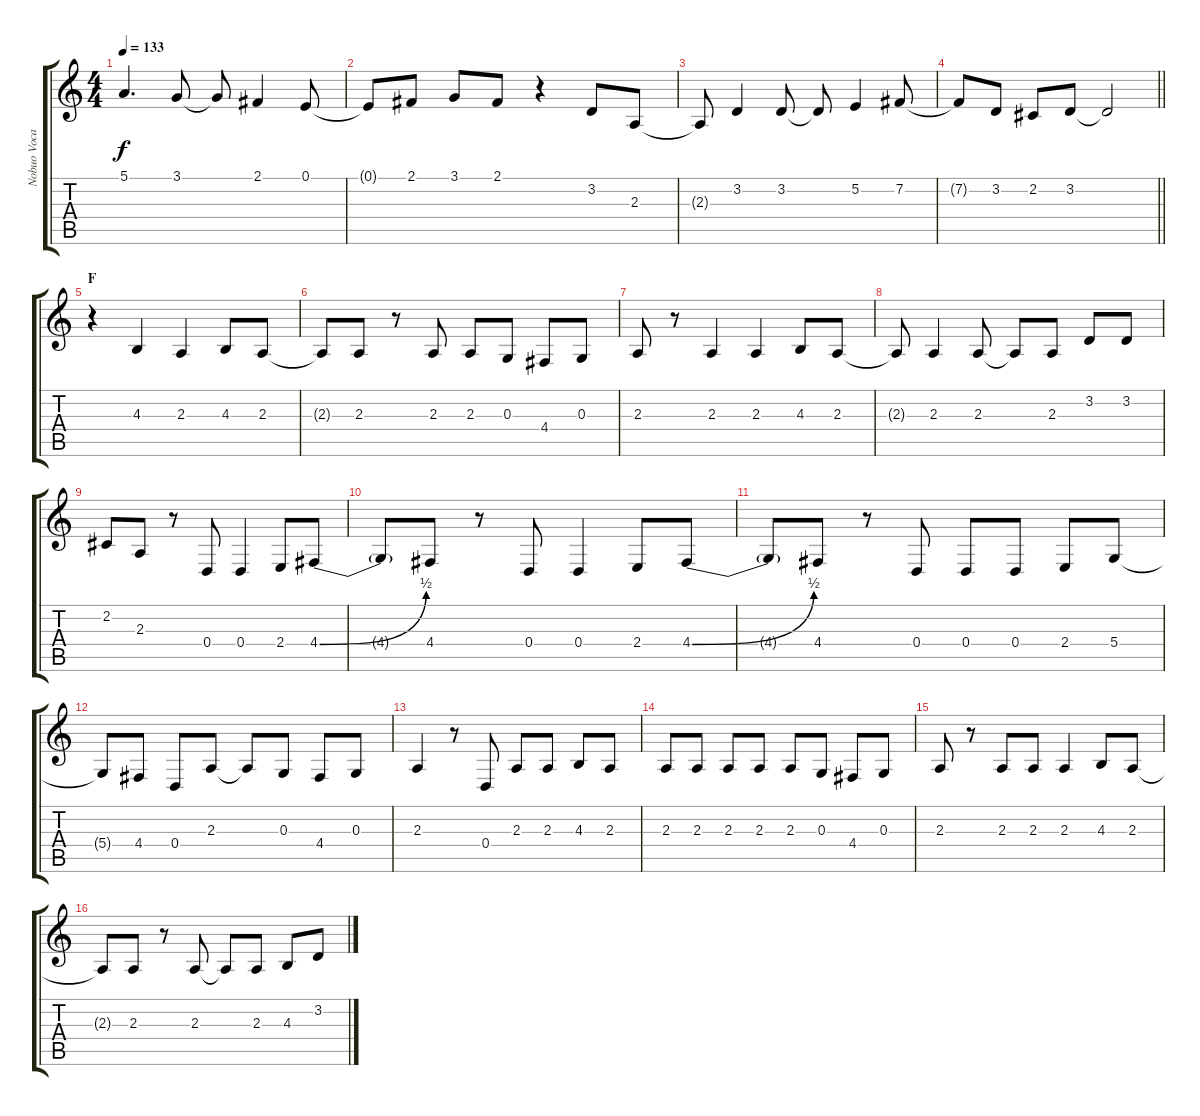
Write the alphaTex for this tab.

\track ("Nobuo Vocals" "Nobuo Voca") {instrument tenorsax}
\staff {score tabs}
\tuning (E4 B3 G3 D3 A2 E2) {hide}
\ts (4 4)
\tempo 133
\clef g2
\ks c
5.1.4{d dy f} 3.1.8 3.1{t}.8 2.1.4 0.1.8 |
0.1{t}.8 2.1.8 3.1.8 2.1.8 r.4 3.2.8 2.3.8 |
2.3{t}.8 3.2.4 3.2.8 3.2{t}.8 5.2.4 7.2.8 |
\barLineRight lightlight
7.2{t}.8 3.2.8 2.2.8 3.2.8 3.2{t}.2 |
\section ("" "F")
r.4 4.3.4 2.3.4 4.3.8 2.3.8 |
2.3{t}.8 2.3.8 r.8 2.3.8 2.3.8 0.3.8 4.4.8 0.3.8 |
2.3.8 r.8 2.3.4 2.3.4 4.3.8 2.3.8 |
2.3{t}.8 2.3.4 2.3.8 2.3{t}.8 2.3.8 3.2.8 3.2.8 |
2.2.8 2.3.8 r.8 0.4.8 0.4.4 2.4.8 4.4{be (bend 0 0 60 2)}.8 |
4.4{t}.8 4.4.8 r.8 0.4.8 0.4.4 2.4.8 4.4{be (bend 0 0 60 2)}.8 |
4.4{t}.8 4.4.8 r.8 0.4.8 0.4.8 0.4.8 2.4.8 5.4.8 |
5.4{t}.8 4.4.8 0.4.8 2.3.8 2.3{t}.8 0.3.8 4.4.8 0.3.8 |
2.3.4 r.8 0.4.8 2.3.8 2.3.8 4.3.8 2.3.8 |
2.3.8 2.3.8 2.3.8 2.3.8 2.3.8 0.3.8 4.4.8 0.3.8 |
2.3.8 r.8 2.3.8 2.3.8 2.3.4 4.3.8 2.3.8 |
2.3{t}.8 2.3.8 r.8 2.3.8 2.3{t}.8 2.3.8 4.3.8 3.2.8
